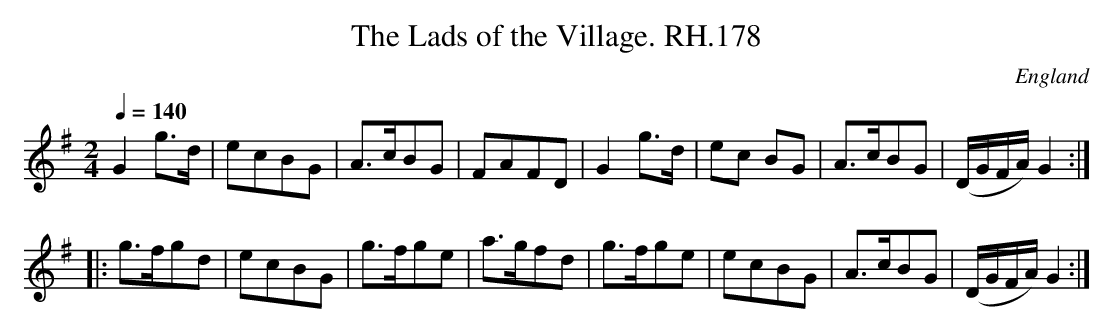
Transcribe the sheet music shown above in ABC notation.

X:1
T:Lads of the Village. RH.178, The
O:England
M:2/4
L:1/8
Q:1/4=140
K:G
G2g>d|ecBG|A>cBG|FAFD|\
G2g>d|ec BG|A>cBG|(D/G/F/A/)G2:|
|:g>fgd|ecBG|g>fge|a>gfd|\
g>fge|ecBG|A>cBG|(D/G/F/A/)G2:|
